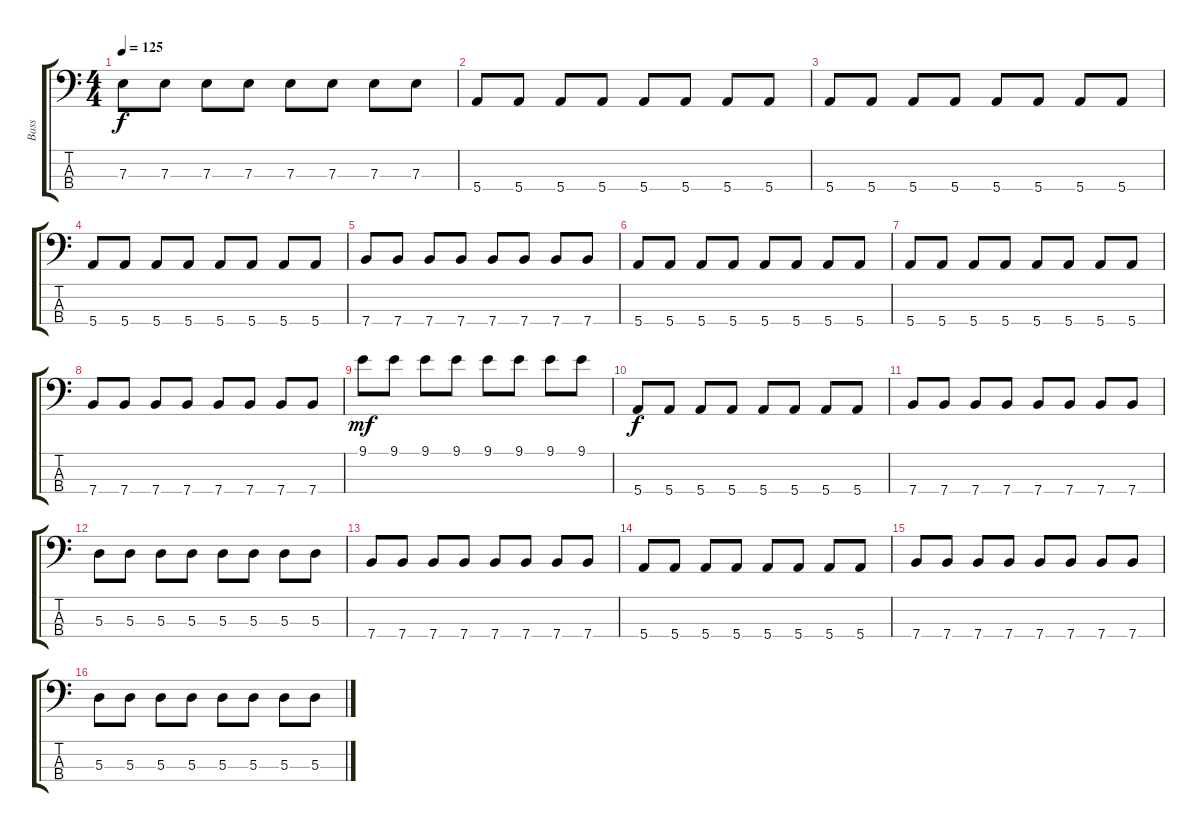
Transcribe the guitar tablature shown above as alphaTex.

\track ("Bass" "Bass") {instrument synthbass2}
\staff {score tabs}
\tuning (G2 D2 A1 E1) {hide}
\ts (4 4)
\tempo 125
\clef f4
\ks c
7.3.8{dy f} 7.3.8 7.3.8 7.3.8 7.3.8 7.3.8 7.3.8 7.3.8 |
5.4.8 5.4.8 5.4.8 5.4.8 5.4.8 5.4.8 5.4.8 5.4.8 |
5.4.8 5.4.8 5.4.8 5.4.8 5.4.8 5.4.8 5.4.8 5.4.8 |
5.4.8 5.4.8 5.4.8 5.4.8 5.4.8 5.4.8 5.4.8 5.4.8 |
7.4.8 7.4.8 7.4.8 7.4.8 7.4.8 7.4.8 7.4.8 7.4.8 |
5.4.8 5.4.8 5.4.8 5.4.8 5.4.8 5.4.8 5.4.8 5.4.8 |
5.4.8 5.4.8 5.4.8 5.4.8 5.4.8 5.4.8 5.4.8 5.4.8 |
7.4.8 7.4.8 7.4.8 7.4.8 7.4.8 7.4.8 7.4.8 7.4.8 |
9.1.8{dy mf} 9.1.8 9.1.8 9.1.8 9.1.8 9.1.8 9.1.8 9.1.8 |
5.4.8{dy f} 5.4.8 5.4.8 5.4.8 5.4.8 5.4.8 5.4.8 5.4.8 |
7.4.8 7.4.8 7.4.8 7.4.8 7.4.8 7.4.8 7.4.8 7.4.8 |
5.3.8 5.3.8 5.3.8 5.3.8 5.3.8 5.3.8 5.3.8 5.3.8 |
7.4.8 7.4.8 7.4.8 7.4.8 7.4.8 7.4.8 7.4.8 7.4.8 |
5.4.8 5.4.8 5.4.8 5.4.8 5.4.8 5.4.8 5.4.8 5.4.8 |
7.4.8 7.4.8 7.4.8 7.4.8 7.4.8 7.4.8 7.4.8 7.4.8 |
5.3.8 5.3.8 5.3.8 5.3.8 5.3.8 5.3.8 5.3.8 5.3.8
